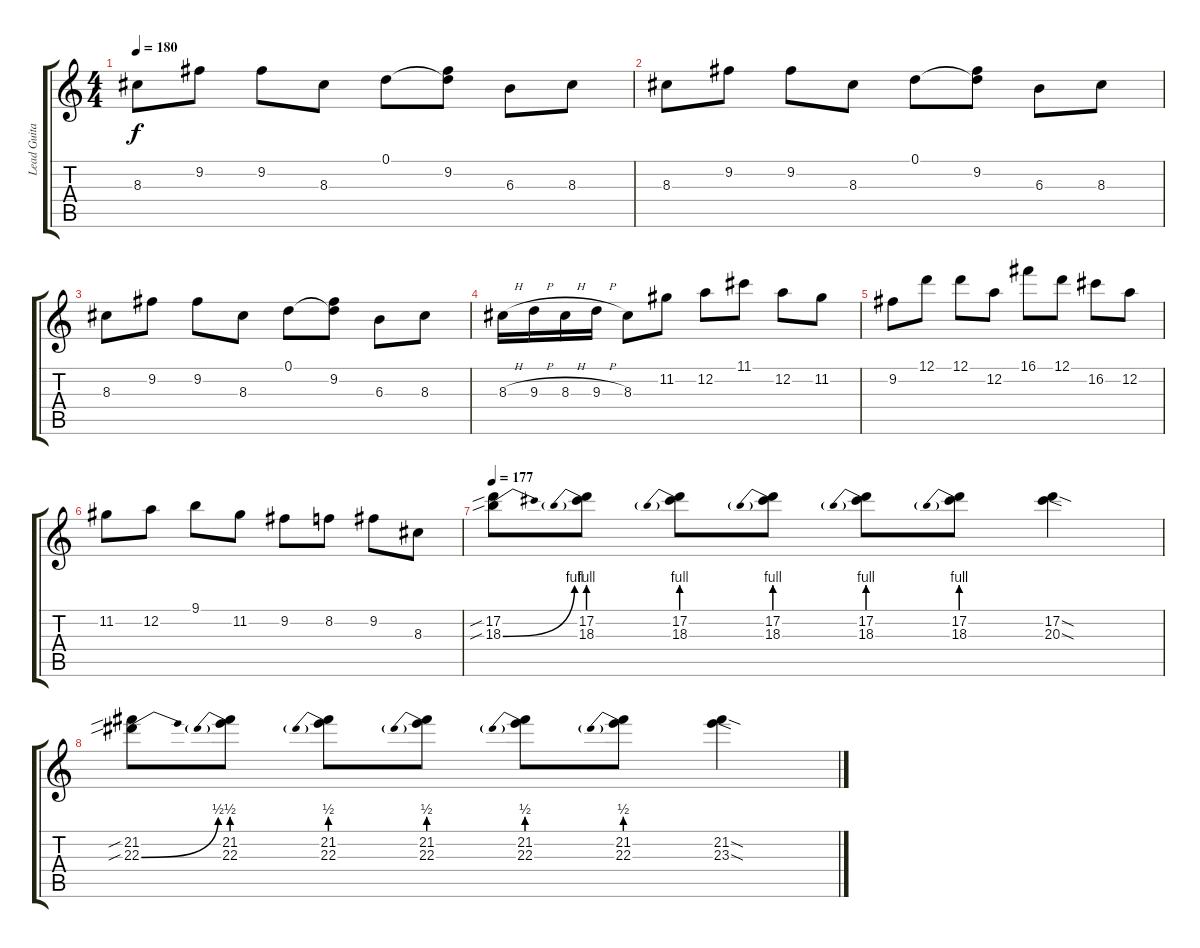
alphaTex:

\track ("Lead Guitar 2" "Lead Guita") {instrument distortionguitar}
\staff {score tabs}
\tuning (D4 A3 F3 C3 G2 C2) {hide}
\ts (4 4)
\tempo 180
\clef g2
\ks c
8.3.8{dy f} 9.2.8 9.2.8 8.3.8 0.1.8 (0.1{t} 9.2).8 6.3.8 8.3.8 |
8.3.8 9.2.8 9.2.8 8.3.8 0.1.8 (0.1{t} 9.2).8 6.3.8 8.3.8 |
8.3.8 9.2.8 9.2.8 8.3.8 0.1.8 (0.1{t} 9.2).8 6.3.8 8.3.8 |
8.3{h}.16 9.3{h}.16 8.3{h}.16 9.3{h}.16 8.3.8 11.2.8 12.2.8 11.1.8 12.2.8 11.2.8 |
9.2.8 12.1.8 12.1.8 12.2.8 16.1.8 12.1.8 16.2.8 12.2.8 |
11.2.8 12.2.8 9.1.8 11.2.8 9.2.8 8.2.8 9.2.8 8.3.8 |
\tempo 177
(17.2{sib} 18.3{be (bend 0 0 60 4) sib}).8 (17.2 18.3{be (prebend 0 4 60 4)}).8 (17.2 18.3{be (prebend 0 4 60 4)}).8 (17.2 18.3{be (prebend 0 4 60 4)}).8 (17.2 18.3{be (prebend 0 4 60 4)}).8 (17.2 18.3{be (prebend 0 4 60 4)}).8 (17.2{sod} 20.3{sod}).4 |
(21.2{sib} 22.3{be (bend 0 0 60 2) sib}).8 (21.2 22.3{be (prebend 0 2 60 2)}).8 (21.2 22.3{be (prebend 0 2 60 2)}).8 (21.2 22.3{be (prebend 0 2 60 2)}).8 (21.2 22.3{be (prebend 0 2 60 2)}).8 (21.2 22.3{be (prebend 0 2 60 2)}).8 (21.2{sod} 23.3{sod}).4
